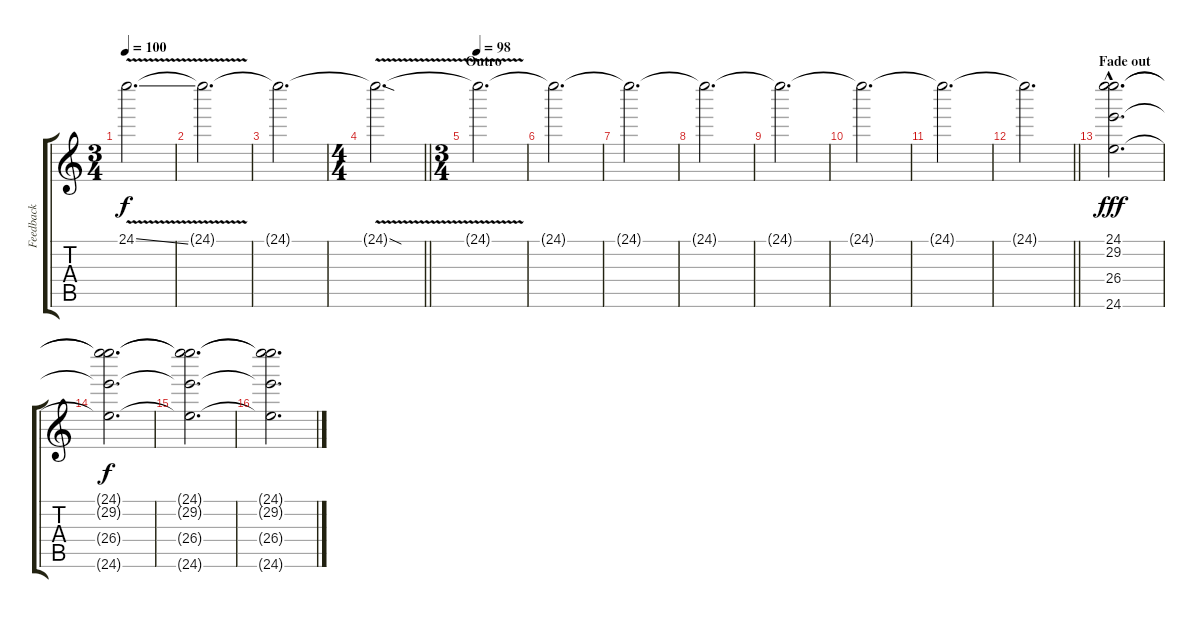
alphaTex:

\track ("Feedback" "Feedback") {instrument overdrivenguitar}
\staff {score tabs}
\tuning (E4 B3 G3 D3 A2 E2) {hide}
\ts (3 4)
\tempo 100
\clef g2
\ks c
24.1{v ss}.2{d dy f volume 13} |
24.1{t}.2{d} |
24.1{t}.2{d} |
\ts (4 4)
\barLineRight lightlight
24.1{v sod t}.2{d} |
\ts (3 4)
\section ("" "Outro")
\tempo 98
24.1{t}.2{d} |
24.1{t}.2{d} |
24.1{t}.2{d} |
24.1{t}.2{d} |
24.1{t}.2{d} |
24.1{t}.2{d} |
24.1{t}.2{d} |
\barLineRight lightlight
24.1{t}.2{d} |
\section ("" "Fade out")
(24.1{hac} 29.2 26.4 24.6).2{d dy fff} |
(24.1{t} 29.2{t} 26.4{t} 24.6{t}).2{d dy f} |
(24.1{t} 29.2{t} 26.4{t} 24.6{t}).2{d} |
(24.1{t} 29.2{t} 26.4{t} 24.6{t}).2{d}
